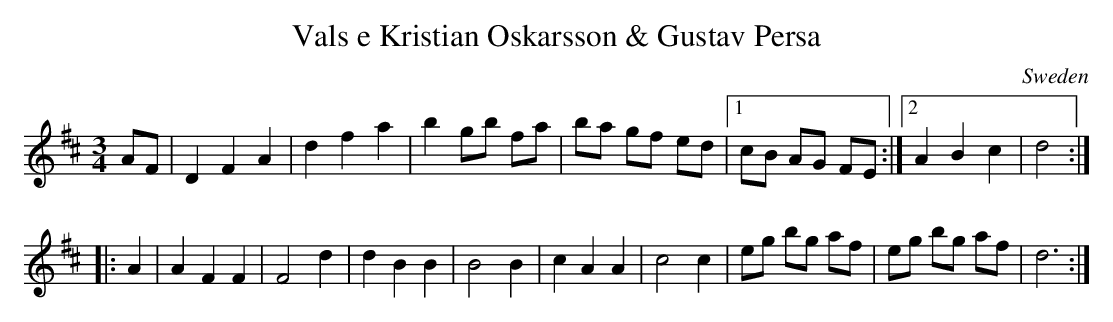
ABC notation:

X:1
T:Vals e Kristian Oskarsson \& Gustav Persa
O:Sweden
M:3/4
K:D
AF | \
D2F2A2 | d2f2a2 | b2 gb fa |\
ba gf ed |1 cB AG FE :|2 A2B2c2 | d4 :|*
|:A2 |\
A2F2F2 | F4 d2 | d2B2B2 | B4B2 |\
c2A2A2 | c4c2 | eg bg af | eg bg af | d6 :|**
